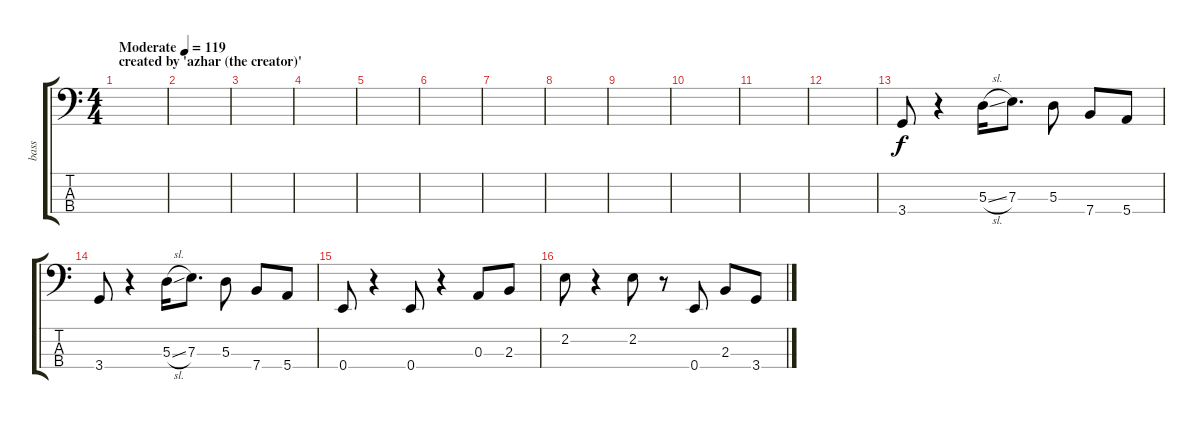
\track ("bass" "bass") {instrument electricbassfinger}
\staff {score tabs}
\tuning (G2 D2 A1 E1) {hide}
\ts (4 4)
\section ("" "created by 'azhar (the creator)'")
\tempo (119 "Moderate")
\clef f4
\ks c
|
|
|
|
|
|
|
|
|
|
|
|
3.4.8 r.4 5.3{sl}.16 7.3.8{d} 5.3.8 7.4.8 5.4.8 |
3.4.8 r.4 5.3{sl}.16 7.3.8{d} 5.3.8 7.4.8 5.4.8 |
0.4.8 r.4 0.4.8 r.4 0.3.8 2.3.8 |
2.2.8 r.4 2.2.8 r.8 0.4.8 2.3.8 3.4.8
